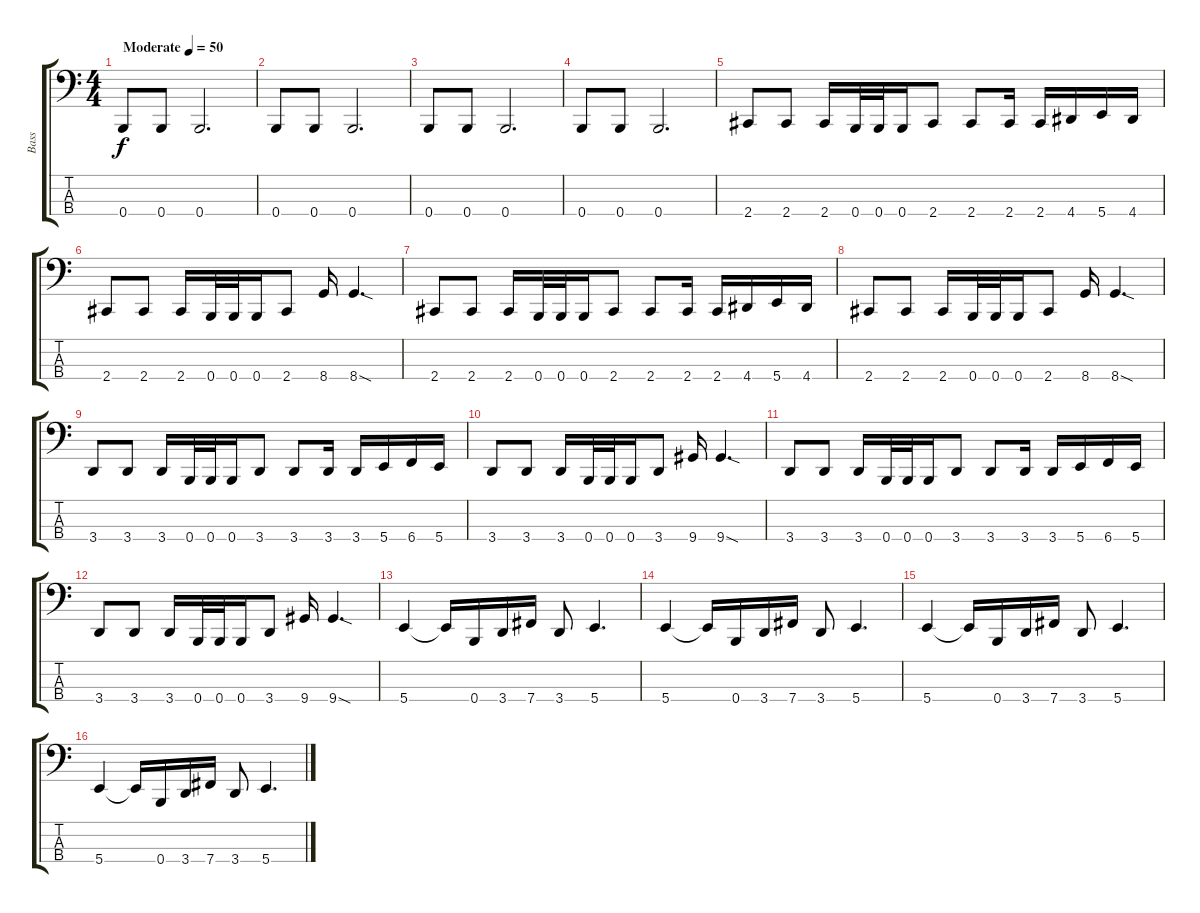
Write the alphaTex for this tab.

\track ("Bass" "Bass") {instrument overdrivenguitar}
\staff {score tabs}
\tuning (D2 A1 E1 B0) {hide}
\ts (4 4)
\tempo (50 "Moderate")
\clef f4
\ks c
0.4.8{dy f instrument overdrivenguitar} 0.4.8 0.4.2{d} |
0.4.8 0.4.8 0.4.2{d} |
0.4.8 0.4.8 0.4.2{d} |
0.4.8 0.4.8 0.4.2{d} |
2.4.8 2.4.8 2.4.16 0.4.32 0.4.32 0.4.16 2.4.8 2.4.8 2.4.16 2.4.16 4.4.16 5.4.16 4.4.16 |
2.4.8 2.4.8 2.4.16 0.4.32 0.4.32 0.4.16 2.4.8 8.4.16 8.4{sod}.4{d} |
2.4.8 2.4.8 2.4.16 0.4.32 0.4.32 0.4.16 2.4.8 2.4.8 2.4.16 2.4.16 4.4.16 5.4.16 4.4.16 |
2.4.8 2.4.8 2.4.16 0.4.32 0.4.32 0.4.16 2.4.8 8.4.16 8.4{sod}.4{d} |
3.4.8 3.4.8 3.4.16 0.4.32 0.4.32 0.4.16 3.4.8 3.4.8 3.4.16 3.4.16 5.4.16 6.4.16 5.4.16 |
3.4.8 3.4.8 3.4.16 0.4.32 0.4.32 0.4.16 3.4.8 9.4.16 9.4{sod}.4{d} |
3.4.8 3.4.8 3.4.16 0.4.32 0.4.32 0.4.16 3.4.8 3.4.8 3.4.16 3.4.16 5.4.16 6.4.16 5.4.16 |
3.4.8 3.4.8 3.4.16 0.4.32 0.4.32 0.4.16 3.4.8 9.4.16 9.4{sod}.4{d} |
5.4.4 5.4{t}.16 0.4.16 3.4.16 7.4.16 3.4.8 5.4.4{d} |
5.4.4 5.4{t}.16 0.4.16 3.4.16 7.4.16 3.4.8 5.4.4{d} |
5.4.4 5.4{t}.16 0.4.16 3.4.16 7.4.16 3.4.8 5.4.4{d} |
5.4.4 5.4{t}.16 0.4.16 3.4.16 7.4.16 3.4.8 5.4.4{d}
